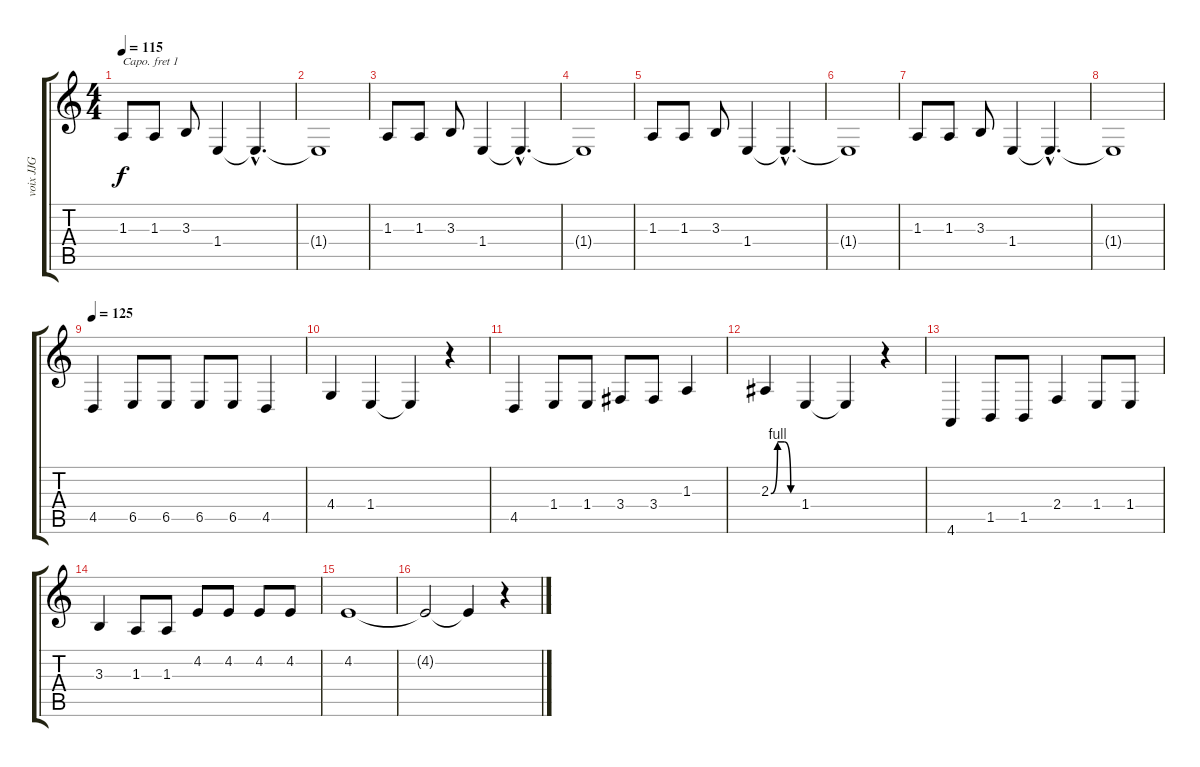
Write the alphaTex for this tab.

\track ("voix JJG" "voix JJG") {instrument choiraahs}
\staff {score tabs}
\capo 1
\tuning (E4 B3 G3 D3 A2 E2) {hide}
\ts (4 4)
\tempo 115
\clef g2
\ks c
1.3.8{dy f} 1.3.8 3.3.8 1.4.4 1.4{hac t}.4{d} |
1.4{t}.1 |
1.3.8 1.3.8 3.3.8 1.4.4 1.4{hac t}.4{d} |
1.4{t}.1 |
1.3.8 1.3.8 3.3.8 1.4.4 1.4{hac t}.4{d} |
1.4{t}.1 |
1.3.8 1.3.8 3.3.8 1.4.4 1.4{hac t}.4{d} |
1.4{t}.1 |
\tempo 125
4.5.4 6.5.8 6.5.8 6.5.8 6.5.8 4.5.4 |
4.4.4 1.4.4 1.4{t}.4 r.4 |
4.5.4 1.4.8 1.4.8 3.4.8 3.4.8 1.3.4 |
2.3{be (custom 0 0 15 4 30 4 45 0 60 0)}.4 1.4.4 1.4{t}.4 r.4 |
4.6.4 1.5.8 1.5.8 2.4.4 1.4.8 1.4.8 |
3.3.4 1.3.8 1.3.8 4.2.8 4.2.8 4.2.8 4.2.8 |
4.2.1 |
4.2{t}.2 4.2{t}.4 r.4
